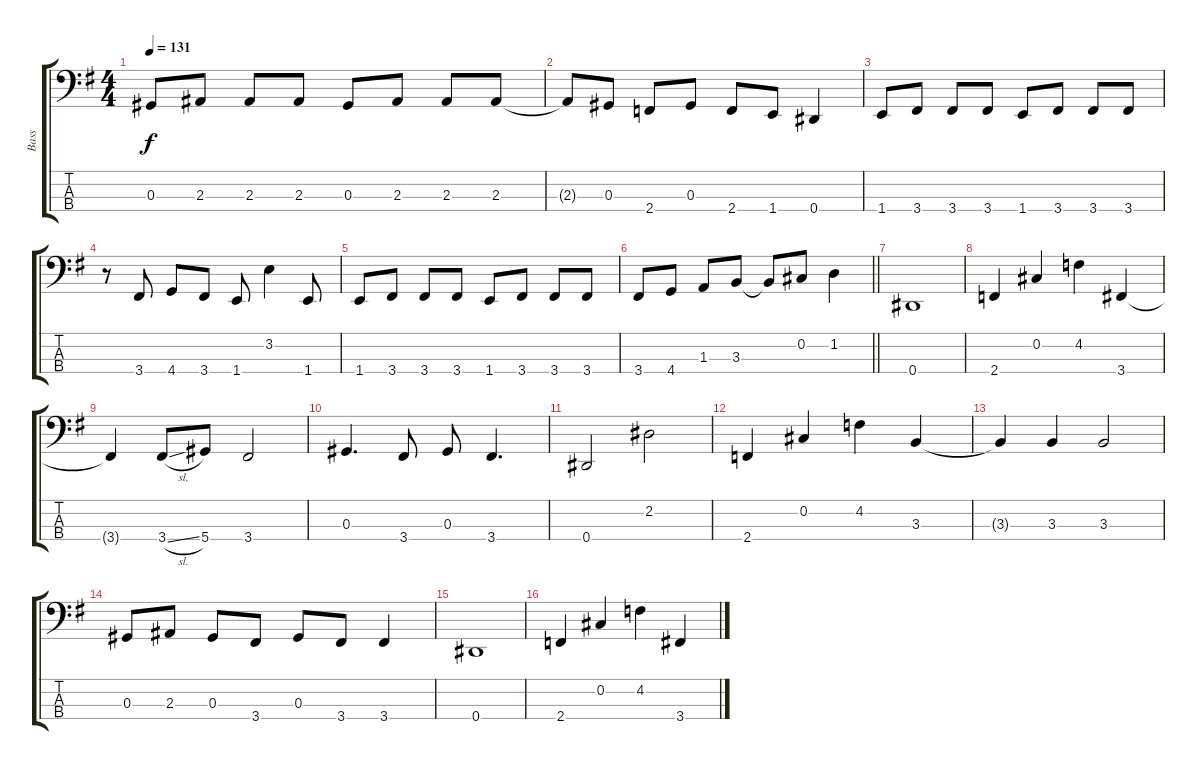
\track ("Bass" "Bass") {instrument electricbasspick}
\staff {score tabs}
\tuning (Gb2 Db2 Ab1 Eb1) {hide}
\ts (4 4)
\tempo 131
\clef f4
\ks g
0.3.8{dy f} 2.3.8 2.3.8 2.3.8 0.3.8 2.3.8 2.3.8 2.3.8 |
2.3{t}.8 0.3.8 2.4.8 0.3.8 2.4.8 1.4.8 0.4.4 |
1.4.8 3.4.8 3.4.8 3.4.8 1.4.8 3.4.8 3.4.8 3.4.8 |
r.8 3.4.8 4.4.8 3.4.8 1.4.8 3.2.4 1.4.8 |
1.4.8 3.4.8 3.4.8 3.4.8 1.4.8 3.4.8 3.4.8 3.4.8 |
\barLineRight lightlight
3.4.8 4.4.8 1.3.8 3.3.8 3.3{t}.8 0.2.8 1.2.4 |
\section ("" " ")
0.4.1 |
2.4.4 0.2.4 4.2.4 3.4.4 |
3.4{t}.4 3.4{sl}.8 5.4.8 3.4.2 |
0.3.4{d} 3.4.8 0.3.8 3.4.4{d} |
0.4.2 2.2.2 |
2.4.4 0.2.4 4.2.4 3.3.4 |
3.3{t}.4 3.3.4 3.3.2 |
0.3.8 2.3.8 0.3.8 3.4.8 0.3.8 3.4.8 3.4.4 |
0.4.1 |
2.4.4 0.2.4 4.2.4 3.4.4
